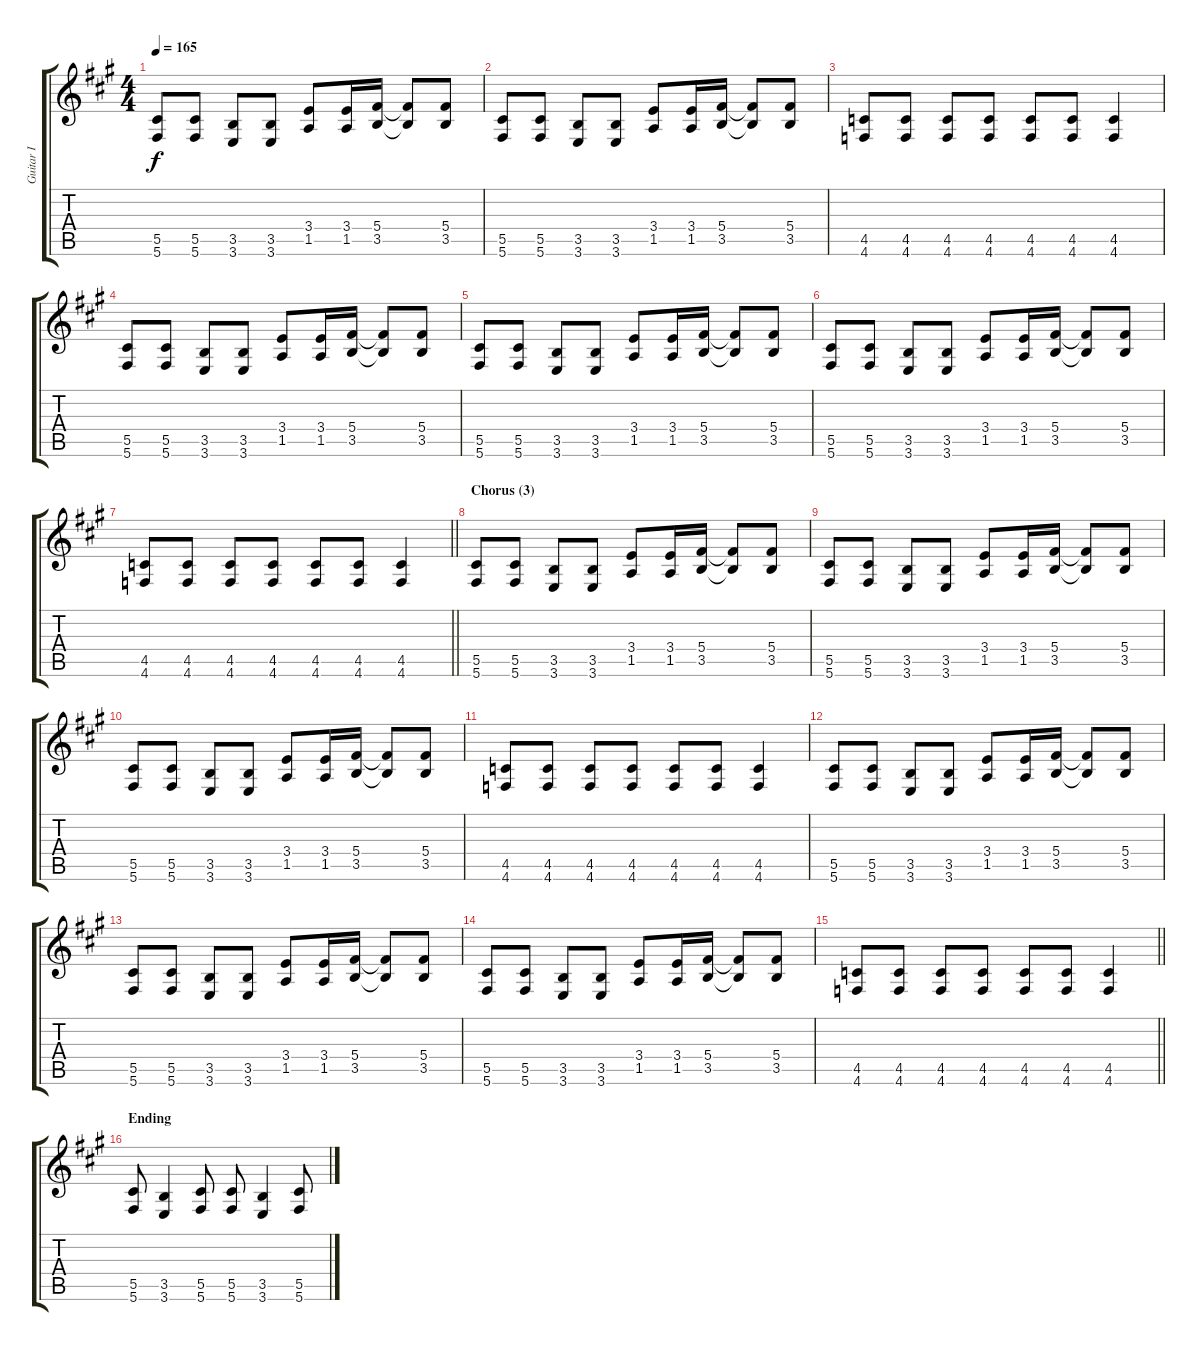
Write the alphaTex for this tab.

\track ("Guitar I" "Guitar I") {instrument distortionguitar}
\staff {score tabs}
\tuning (Eb4 Bb3 Gb3 Db3 Ab2 Db2) {hide}
\ts (4 4)
\tempo 165
\clef g2
\ks f#minor
(5.5 5.6).8{dy f} (5.5 5.6).8 (3.5 3.6).8 (3.5 3.6).8 (3.4 1.5).8 (3.4 1.5).16 (5.4 3.5).16 (5.4{t} 3.5{t}).8 (5.4 3.5).8 |
(5.5 5.6).8 (5.5 5.6).8 (3.5 3.6).8 (3.5 3.6).8 (3.4 1.5).8 (3.4 1.5).16 (5.4 3.5).16 (5.4{t} 3.5{t}).8 (5.4 3.5).8 |
(4.5 4.6).8 (4.5 4.6).8 (4.5 4.6).8 (4.5 4.6).8 (4.5 4.6).8 (4.5 4.6).8 (4.5 4.6).4 |
(5.5 5.6).8 (5.5 5.6).8 (3.5 3.6).8 (3.5 3.6).8 (3.4 1.5).8 (3.4 1.5).16 (5.4 3.5).16 (5.4{t} 3.5{t}).8 (5.4 3.5).8 |
(5.5 5.6).8 (5.5 5.6).8 (3.5 3.6).8 (3.5 3.6).8 (3.4 1.5).8 (3.4 1.5).16 (5.4 3.5).16 (5.4{t} 3.5{t}).8 (5.4 3.5).8 |
(5.5 5.6).8 (5.5 5.6).8 (3.5 3.6).8 (3.5 3.6).8 (3.4 1.5).8 (3.4 1.5).16 (5.4 3.5).16 (5.4{t} 3.5{t}).8 (5.4 3.5).8 |
\barLineRight lightlight
(4.5 4.6).8 (4.5 4.6).8 (4.5 4.6).8 (4.5 4.6).8 (4.5 4.6).8 (4.5 4.6).8 (4.5 4.6).4 |
\section ("" "Chorus (3)")
(5.5 5.6).8 (5.5 5.6).8 (3.5 3.6).8 (3.5 3.6).8 (3.4 1.5).8 (3.4 1.5).16 (5.4 3.5).16 (5.4{t} 3.5{t}).8 (5.4 3.5).8 |
(5.5 5.6).8 (5.5 5.6).8 (3.5 3.6).8 (3.5 3.6).8 (3.4 1.5).8 (3.4 1.5).16 (5.4 3.5).16 (5.4{t} 3.5{t}).8 (5.4 3.5).8 |
(5.5 5.6).8 (5.5 5.6).8 (3.5 3.6).8 (3.5 3.6).8 (3.4 1.5).8 (3.4 1.5).16 (5.4 3.5).16 (5.4{t} 3.5{t}).8 (5.4 3.5).8 |
(4.5 4.6).8 (4.5 4.6).8 (4.5 4.6).8 (4.5 4.6).8 (4.5 4.6).8 (4.5 4.6).8 (4.5 4.6).4 |
(5.5 5.6).8 (5.5 5.6).8 (3.5 3.6).8 (3.5 3.6).8 (3.4 1.5).8 (3.4 1.5).16 (5.4 3.5).16 (5.4{t} 3.5{t}).8 (5.4 3.5).8 |
(5.5 5.6).8 (5.5 5.6).8 (3.5 3.6).8 (3.5 3.6).8 (3.4 1.5).8 (3.4 1.5).16 (5.4 3.5).16 (5.4{t} 3.5{t}).8 (5.4 3.5).8 |
(5.5 5.6).8 (5.5 5.6).8 (3.5 3.6).8 (3.5 3.6).8 (3.4 1.5).8 (3.4 1.5).16 (5.4 3.5).16 (5.4{t} 3.5{t}).8 (5.4 3.5).8 |
\barLineRight lightlight
(4.5 4.6).8 (4.5 4.6).8 (4.5 4.6).8 (4.5 4.6).8 (4.5 4.6).8 (4.5 4.6).8 (4.5 4.6).4 |
\section ("" "Ending")
(5.5 5.6).8 (3.5 3.6).4 (5.5 5.6).8 (5.5 5.6).8 (3.5 3.6).4 (5.5 5.6).8
